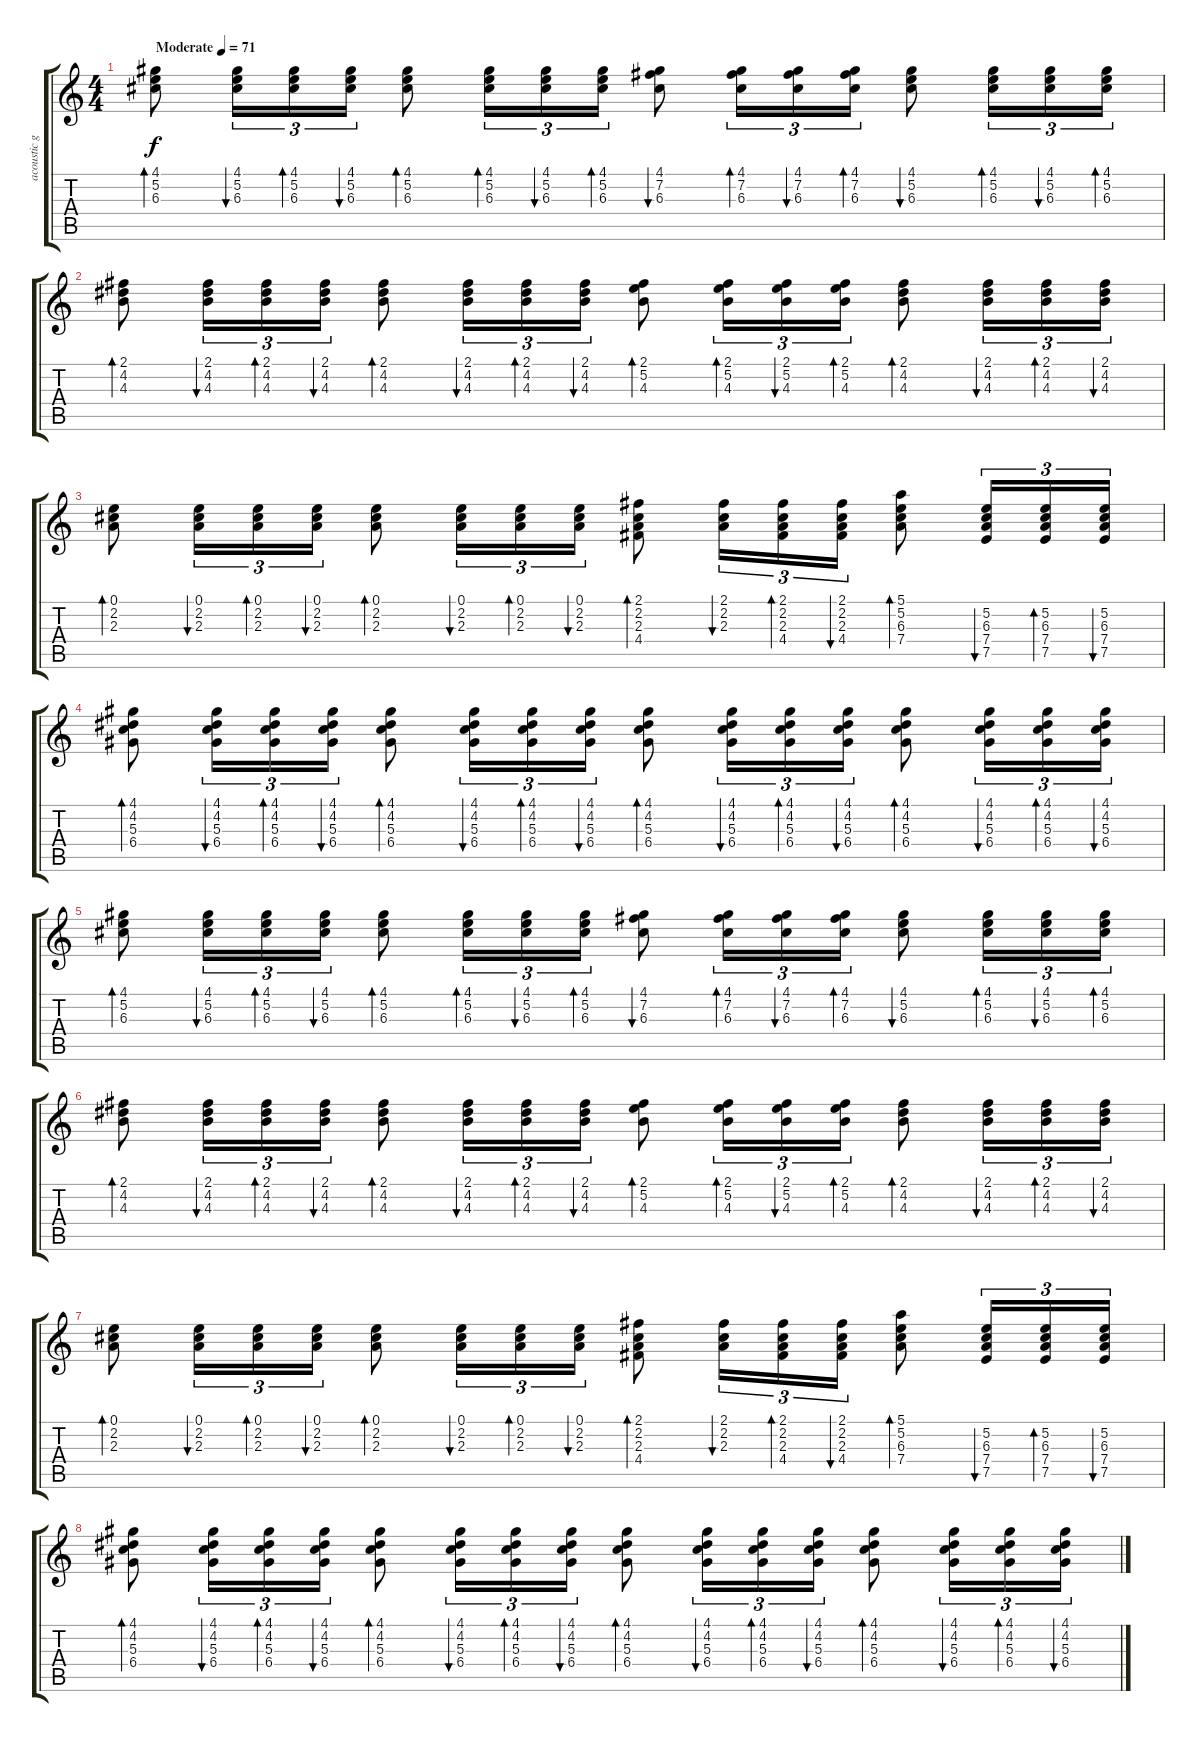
\track ("acoustic guitar" "acoustic g") {instrument acousticguitarsteel}
\staff {score tabs}
\tuning (E4 B3 G3 D3 A2 E2) {hide}
\ts (4 4)
\tempo (71 "Moderate")
\clef g2
\ks c
(4.1 5.2 6.3).8{bd 60 dy f instrument acousticguitarsteel} (4.1 5.2 6.3).16{tu (3 2) bu 60} (4.1 5.2 6.3).16{tu (3 2) bd 60} (4.1 5.2 6.3).16{tu (3 2) bu 60} (4.1 5.2 6.3).8{bd 60} (4.1 5.2 6.3).16{tu (3 2) bd 60} (4.1 5.2 6.3).16{tu (3 2) bu 60} (4.1 5.2 6.3).16{tu (3 2) bd 60} (4.1 7.2 6.3).8{bu 60} (4.1 7.2 6.3).16{tu (3 2) bd 60} (4.1 7.2 6.3).16{tu (3 2) bu 60} (4.1 7.2 6.3).16{tu (3 2) bd 60} (4.1 5.2 6.3).8{bu 60} (4.1 5.2 6.3).16{tu (3 2) bd 60} (4.1 5.2 6.3).16{tu (3 2) bu 60} (4.1 5.2 6.3).16{tu (3 2) bd 60} |
(2.1 4.2 4.3).8{bd 60} (2.1 4.2 4.3).16{tu (3 2) bu 60} (2.1 4.2 4.3).16{tu (3 2) bd 60} (2.1 4.2 4.3).16{tu (3 2) bu 60} (2.1 4.2 4.3).8{bd 60} (2.1 4.2 4.3).16{tu (3 2) bu 60} (2.1 4.2 4.3).16{tu (3 2) bd 60} (2.1 4.2 4.3).16{tu (3 2) bu 60} (2.1 5.2 4.3).8{bd 60} (2.1 5.2 4.3).16{tu (3 2) bd 60} (2.1 5.2 4.3).16{tu (3 2) bu 60} (2.1 5.2 4.3).16{tu (3 2) bd 60} (2.1 4.2 4.3).8{bd 60} (2.1 4.2 4.3).16{tu (3 2) bu 60} (2.1 4.2 4.3).16{tu (3 2) bd 60} (2.1 4.2 4.3).16{tu (3 2) bu 60} |
(0.1 2.2 2.3).8{bd 60} (0.1 2.2 2.3).16{tu (3 2) bu 60} (0.1 2.2 2.3).16{tu (3 2) bd 60} (0.1 2.2 2.3).16{tu (3 2) bu 60} (0.1 2.2 2.3).8{bd 60} (0.1 2.2 2.3).16{tu (3 2) bu 60} (0.1 2.2 2.3).16{tu (3 2) bd 60} (0.1 2.2 2.3).16{tu (3 2) bu 60} (2.1 2.2 2.3 4.4).8{bd 60} (2.1 2.2 2.3).16{tu (3 2) bu 60} (2.1 2.2 2.3 4.4).16{tu (3 2) bd 60} (2.1 2.2 2.3 4.4).16{tu (3 2) bu 60} (5.1 5.2 6.3 7.4).8{bd 60} (5.2 6.3 7.4 7.5).16{tu (3 2) bu 60} (5.2 6.3 7.4 7.5).16{tu (3 2) bd 60} (5.2 6.3 7.4 7.5).16{tu (3 2) bu 60} |
(4.1 4.2 5.3 6.4).8{bd 60} (4.1 4.2 5.3 6.4).16{tu (3 2) bu 60} (4.1 4.2 5.3 6.4).16{tu (3 2) bd 60} (4.1 4.2 5.3 6.4).16{tu (3 2) bu 60} (4.1 4.2 5.3 6.4).8{bd 60} (4.1 4.2 5.3 6.4).16{tu (3 2) bu 60} (4.1 4.2 5.3 6.4).16{tu (3 2) bd 60} (4.1 4.2 5.3 6.4).16{tu (3 2) bu 60} (4.1 4.2 5.3 6.4).8{bd 60} (4.1 4.2 5.3 6.4).16{tu (3 2) bu 60} (4.1 4.2 5.3 6.4).16{tu (3 2) bd 60} (4.1 4.2 5.3 6.4).16{tu (3 2) bu 60} (4.1 4.2 5.3 6.4).8{bd 60} (4.1 4.2 5.3 6.4).16{tu (3 2) bu 60} (4.1 4.2 5.3 6.4).16{tu (3 2) bd 60} (4.1 4.2 5.3 6.4).16{tu (3 2) bu 60} |
(4.1 5.2 6.3).8{bd 60} (4.1 5.2 6.3).16{tu (3 2) bu 60} (4.1 5.2 6.3).16{tu (3 2) bd 60} (4.1 5.2 6.3).16{tu (3 2) bu 60} (4.1 5.2 6.3).8{bd 60} (4.1 5.2 6.3).16{tu (3 2) bd 60} (4.1 5.2 6.3).16{tu (3 2) bu 60} (4.1 5.2 6.3).16{tu (3 2) bd 60} (4.1 7.2 6.3).8{bu 60} (4.1 7.2 6.3).16{tu (3 2) bd 60} (4.1 7.2 6.3).16{tu (3 2) bu 60} (4.1 7.2 6.3).16{tu (3 2) bd 60} (4.1 5.2 6.3).8{bu 60} (4.1 5.2 6.3).16{tu (3 2) bd 60} (4.1 5.2 6.3).16{tu (3 2) bu 60} (4.1 5.2 6.3).16{tu (3 2) bd 60} |
(2.1 4.2 4.3).8{bd 60} (2.1 4.2 4.3).16{tu (3 2) bu 60} (2.1 4.2 4.3).16{tu (3 2) bd 60} (2.1 4.2 4.3).16{tu (3 2) bu 60} (2.1 4.2 4.3).8{bd 60} (2.1 4.2 4.3).16{tu (3 2) bu 60} (2.1 4.2 4.3).16{tu (3 2) bd 60} (2.1 4.2 4.3).16{tu (3 2) bu 60} (2.1 5.2 4.3).8{bd 60} (2.1 5.2 4.3).16{tu (3 2) bd 60} (2.1 5.2 4.3).16{tu (3 2) bu 60} (2.1 5.2 4.3).16{tu (3 2) bd 60} (2.1 4.2 4.3).8{bd 60} (2.1 4.2 4.3).16{tu (3 2) bu 60} (2.1 4.2 4.3).16{tu (3 2) bd 60} (2.1 4.2 4.3).16{tu (3 2) bu 60} |
(0.1 2.2 2.3).8{bd 60} (0.1 2.2 2.3).16{tu (3 2) bu 60} (0.1 2.2 2.3).16{tu (3 2) bd 60} (0.1 2.2 2.3).16{tu (3 2) bu 60} (0.1 2.2 2.3).8{bd 60} (0.1 2.2 2.3).16{tu (3 2) bu 60} (0.1 2.2 2.3).16{tu (3 2) bd 60} (0.1 2.2 2.3).16{tu (3 2) bu 60} (2.1 2.2 2.3 4.4).8{bd 60} (2.1 2.2 2.3).16{tu (3 2) bu 60} (2.1 2.2 2.3 4.4).16{tu (3 2) bd 60} (2.1 2.2 2.3 4.4).16{tu (3 2) bu 60} (5.1 5.2 6.3 7.4).8{bd 60} (5.2 6.3 7.4 7.5).16{tu (3 2) bu 60} (5.2 6.3 7.4 7.5).16{tu (3 2) bd 60} (5.2 6.3 7.4 7.5).16{tu (3 2) bu 60} |
(4.1 4.2 5.3 6.4).8{bd 60} (4.1 4.2 5.3 6.4).16{tu (3 2) bu 60} (4.1 4.2 5.3 6.4).16{tu (3 2) bd 60} (4.1 4.2 5.3 6.4).16{tu (3 2) bu 60} (4.1 4.2 5.3 6.4).8{bd 60} (4.1 4.2 5.3 6.4).16{tu (3 2) bu 60} (4.1 4.2 5.3 6.4).16{tu (3 2) bd 60} (4.1 4.2 5.3 6.4).16{tu (3 2) bu 60} (4.1 4.2 5.3 6.4).8{bd 60} (4.1 4.2 5.3 6.4).16{tu (3 2) bu 60} (4.1 4.2 5.3 6.4).16{tu (3 2) bd 60} (4.1 4.2 5.3 6.4).16{tu (3 2) bu 60} (4.1 4.2 5.3 6.4).8{bd 60} (4.1 4.2 5.3 6.4).16{tu (3 2) bu 60} (4.1 4.2 5.3 6.4).16{tu (3 2) bd 60} (4.1 4.2 5.3 6.4).16{tu (3 2) bu 60}
